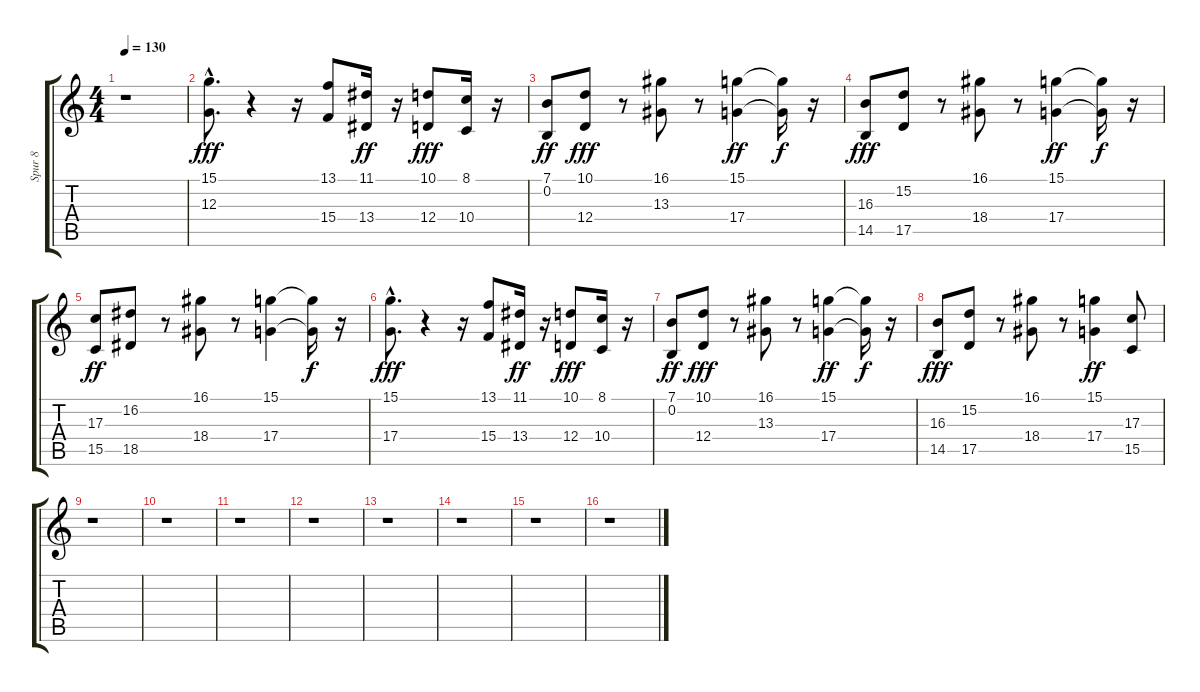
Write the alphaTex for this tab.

\track ("Spur 8" "Spur 8") {instrument brasssection}
\staff {score tabs}
\tuning (E4 B3 G3 D3 A2 E2) {hide}
\ts (4 4)
\tempo 130
\clef g2
\ks c
r.1{dy fff instrument brasssection} |
(15.1{hac} 12.3{hac}).8{d} r.4 r.16 (13.1 15.4).8 (11.1 13.4).16{dy ff} r.16 (10.1 12.4).8{dy fff} (8.1 10.4).16 r.16 |
(7.1 0.2).8{dy ff} (10.1 12.4).8{dy fff} r.8 (16.1 13.3).8 r.8 (15.1 17.4).4{dy ff} (15.1{t} 17.4{t}).16{dy f} r.16 |
(16.3 14.5).8{dy fff} (15.2 17.5).8 r.8 (16.1 18.4).8 r.8 (15.1 17.4).4{dy ff} (15.1{t} 17.4{t}).16{dy f} r.16 |
(17.3 15.5).8{dy ff} (16.2 18.5).8 r.8 (16.1 18.4).8 r.8 (15.1 17.4).4 (15.1{t} 17.4{t}).16{dy f} r.16 |
(15.1{hac} 17.4{hac}).8{d dy fff} r.4 r.16 (13.1 15.4).8 (11.1 13.4).16{dy ff} r.16 (10.1 12.4).8{dy fff} (8.1 10.4).16 r.16 |
(7.1 0.2).8{dy ff} (10.1 12.4).8{dy fff} r.8 (16.1 13.3).8 r.8 (15.1 17.4).4{dy ff} (15.1{t} 17.4{t}).16{dy f} r.16 |
(16.3 14.5).8{dy fff} (15.2 17.5).8 r.8 (16.1 18.4).8 r.8 (15.1 17.4).4{dy ff} (17.3 15.5).8 |
r.1 |
r.1 |
r.1 |
r.1 |
r.1 |
r.1 |
r.1 |
r.1
